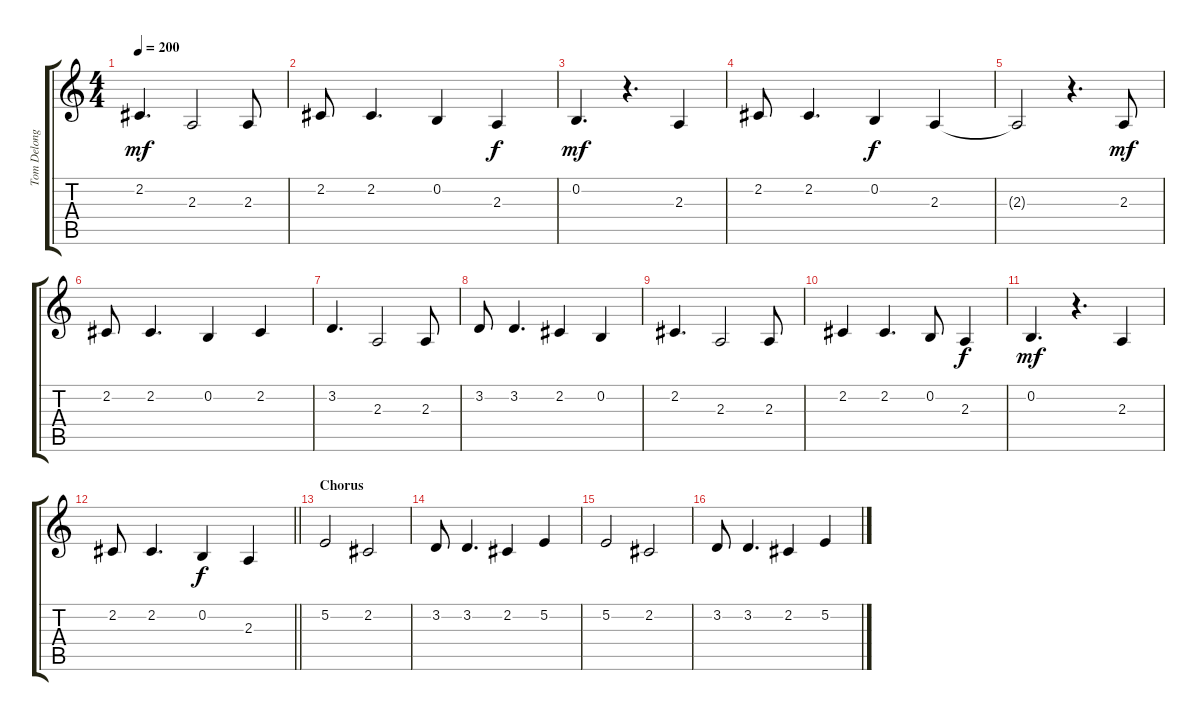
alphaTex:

\track ("Tom Delonge - Vocals" "Tom Delong") {instrument altosax}
\staff {score tabs}
\tuning (E4 B3 G3 D3 A2 E2) {hide}
\ts (4 4)
\tempo 200
\clef g2
\ks c
2.2.4{d dy mf} 2.3.2 2.3.8 |
2.2.8 2.2.4{d} 0.2.4 2.3.4{dy f} |
0.2.4{d dy mf} r.4{d} 2.3.4 |
2.2.8 2.2.4{d} 0.2.4{dy f} 2.3.4 |
2.3{t}.2 r.4{d} 2.3.8{dy mf} |
2.2.8 2.2.4{d} 0.2.4 2.2.4 |
3.2.4{d} 2.3.2 2.3.8 |
3.2.8 3.2.4{d} 2.2.4 0.2.4 |
2.2.4{d} 2.3.2 2.3.8 |
2.2.4 2.2.4{d} 0.2.8 2.3.4{dy f} |
0.2.4{d dy mf} r.4{d} 2.3.4 |
\barLineRight lightlight
2.2.8 2.2.4{d} 0.2.4{dy f} 2.3.4 |
\section ("" "Chorus")
5.2.2 2.2.2 |
3.2.8 3.2.4{d} 2.2.4 5.2.4 |
5.2.2 2.2.2 |
3.2.8 3.2.4{d} 2.2.4 5.2.4
